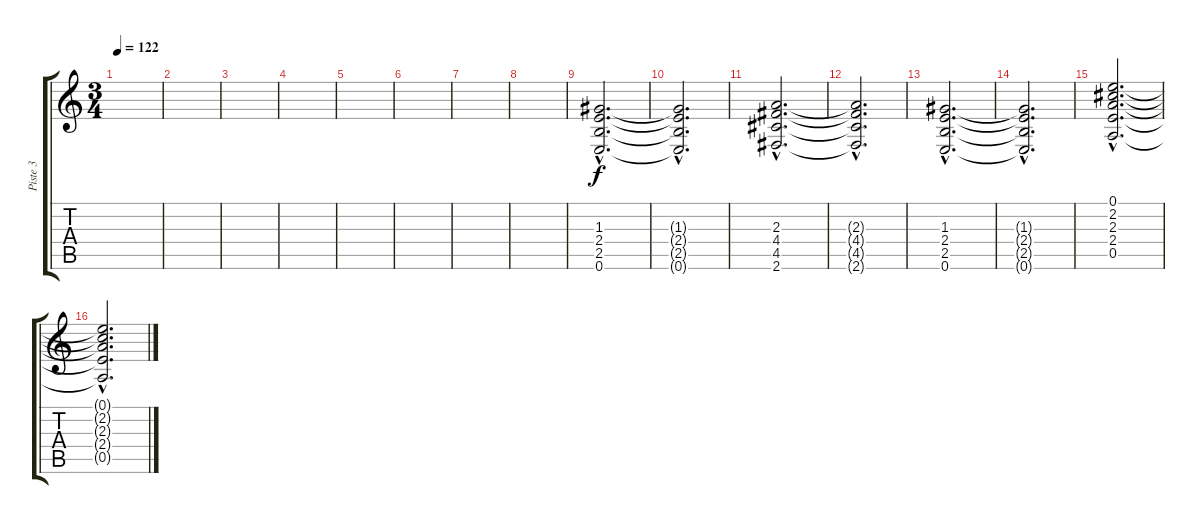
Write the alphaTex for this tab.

\track ("Piste 3" "Piste 3") {instrument overdrivenguitar}
\staff {score tabs}
\tuning (E4 B3 G3 D3 A2 E2) {hide}
\ts (3 4)
\tempo 122
\clef g2
\ks c
|
|
|
|
|
|
|
|
(1.3{hac} 2.4{hac} 2.5{hac} 0.6{hac}).2{d} |
(1.3{hac t} 2.4{hac t} 2.5{hac t} 0.6{hac t}).2{d} |
(2.3{hac} 4.4{hac} 4.5{hac} 2.6{hac}).2{d} |
(2.3{hac t} 4.4{hac t} 4.5{hac t} 2.6{hac t}).2{d} |
(1.3{hac} 2.4{hac} 2.5{hac} 0.6{hac}).2{d} |
(1.3{hac t} 2.4{hac t} 2.5{hac t} 0.6{hac t}).2{d} |
(0.1{hac} 2.2{hac} 2.3{hac} 2.4{hac} 0.5{hac}).2{d} |
(0.1{hac t} 2.2{hac t} 2.3{hac t} 2.4{hac t} 0.5{hac t}).2{d}
